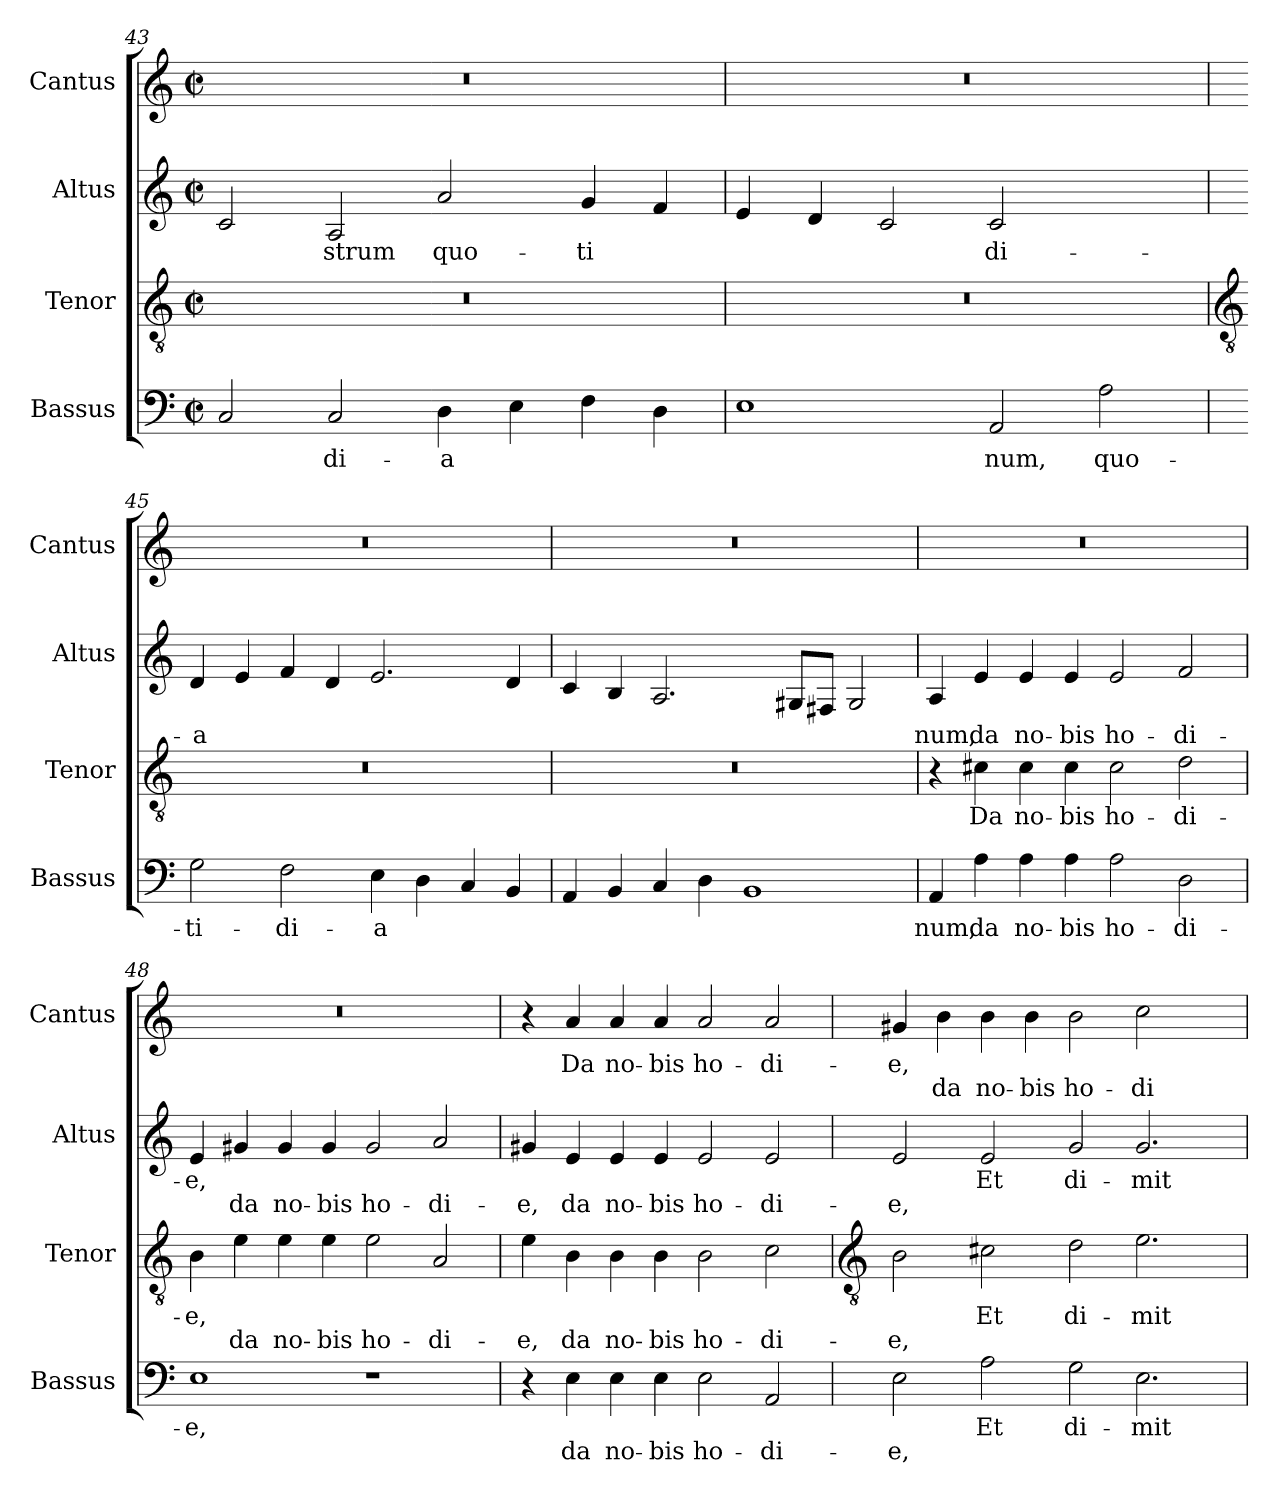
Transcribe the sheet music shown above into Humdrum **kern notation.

**kern	**text	**text	**kern	**text	**text	**kern	**text	**text	**kern	**text	**text
*part4	*part4	*part4	*part3	*part3	*part3	*part2	*part2	*part2	*part1	*part1	*part1
*staff4	*staff4	*staff4	*staff3	*staff3	*staff3	*staff2	*staff2	*staff2	*staff1	*staff1	*staff1
*I"Bassus	*	*	*I"Tenor	*	*	*I"Altus	*	*	*I"Cantus	*	*
*I'Bassus	*	*	*I'Tenor	*	*	*I'Altus	*	*	*I'Cantus	*	*
*clefF4	*	*	*clefGv2	*	*	*clefG2	*	*	*clefG2	*	*
*k[]	*	*	*k[]	*	*	*k[]	*	*	*k[]	*	*
*C:	*	*	*C:	*	*	*C:	*	*	*C:	*	*
*M4/2	*	*	*M4/2	*	*	*M4/2	*	*	*M4/2	*	*
*met(c|)	*	*	*met(c|)	*	*	*met(c|)	*	*	*met(c|)	*	*
=43	=43	=43	=43	=43	=43	=43	=43	=43	=43	=43	=43
2C	.	.	0r	.	.	2c	.	.	0r	.	.
!	!LO:LY:b	!	!	!	!	!	!LO:LY:b	!	!	!	!
2C	di-	.	.	.	.	2A	-strum	.	.	.	.
!	!LO:LY:b	!	!	!	!	!	!LO:LY:b	!	!	!	!
4D	-a	.	.	.	.	2a	quo-	.	.	.	.
4E	.	.	.	.	.	.	.	.	.	.	.
!	!	!	!	!	!	!	!LO:LY:b	!	!	!	!
4F	.	.	.	.	.	4g	-ti	.	.	.	.
4D	.	.	.	.	.	4f	.	.	.	.	.
=44	=44	=44	=44	=44	=44	=44	=44	=44	=44	=44	=44
1E	.	.	0r	.	.	4e	.	.	0r	.	.
.	.	.	.	.	.	4d	.	.	.	.	.
.	.	.	.	.	.	2c	.	.	.	.	.
!	!LO:LY:b	!	!	!	!	!	!LO:LY:b	!	!	!	!
2AA	num,	.	.	.	.	2c	di-	.	.	.	.
!	!LO:LY:b	!	!	!	!	!	!	!	!	!	!
2A	quo-	.	.	.	.	2ryy	.	.	.	.	.
!!LO:LB:g=z
=45	=45	=45	=45	=45	=45	=45	=45	=45	=45	=45	=45
*	*	*	*clefGv2	*	*	*	*	*	*	*	*
!	!LO:LY:b	!	!	!	!	!	!LO:LY:b	!	!	!	!
2G	-ti-	.	0r	.	.	4d	-a	.	0r	.	.
.	.	.	.	.	.	4e	.	.	.	.	.
!	!LO:LY:b	!	!	!	!	!	!	!	!	!	!
2F	-di-	.	.	.	.	4f	.	.	.	.	.
.	.	.	.	.	.	4d	.	.	.	.	.
!	!LO:LY:b	!	!	!	!	!	!	!	!	!	!
4E	-a	.	.	.	.	2.e	.	.	.	.	.
4D	.	.	.	.	.	.	.	.	.	.	.
4C	.	.	.	.	.	.	.	.	.	.	.
4BB	.	.	.	.	.	4d	.	.	.	.	.
=46	=46	=46	=46	=46	=46	=46	=46	=46	=46	=46	=46
4AA	.	.	0r	.	.	4c	.	.	0r	.	.
4BB	.	.	.	.	.	4B	.	.	.	.	.
4C	.	.	.	.	.	2.A	.	.	.	.	.
4D	.	.	.	.	.	.	.	.	.	.	.
1BB	.	.	.	.	.	.	.	.	.	.	.
.	.	.	.	.	.	8G#XL	.	.	.	.	.
.	.	.	.	.	.	8F#J	.	.	.	.	.
.	.	.	.	.	.	2G#	.	.	.	.	.
!!LO:LB:g=z
=47	=47	=47	=47	=47	=47	=47	=47	=47	=47	=47	=47
!	!LO:LY:b	!	!	!	!	!	!LO:LY:b	!	!	!	!
4AA	num,	.	4r	.	.	4A	num,	.	0r	.	.
!	!LO:LY:b	!	!	!LO:LY:b	!	!	!LO:LY:b	!	!	!	!
4A	da	.	4c#X	Da	.	4e	da	.	.	.	.
!	!LO:LY:b	!	!	!LO:LY:b	!	!	!LO:LY:b	!	!	!	!
4A	no-	.	4c#	no-	.	4e	no-	.	.	.	.
!	!LO:LY:b	!	!	!LO:LY:b	!	!	!LO:LY:b	!	!	!	!
4A	-bis	.	4c#	-bis	.	4e	-bis	.	.	.	.
!	!LO:LY:b	!	!	!LO:LY:b	!	!	!LO:LY:b	!	!	!	!
2A	ho-	.	2c#	ho-	.	2e	ho-	.	.	.	.
!	!LO:LY:b	!	!	!LO:LY:b	!	!	!LO:LY:b	!	!	!	!
2D	-di-	.	2d	-di-	.	2f	-di-	.	.	.	.
=48	=48	=48	=48	=48	=48	=48	=48	=48	=48	=48	=48
!	!LO:LY:b	!	!	!LO:LY:b	!	!	!LO:LY:b	!	!	!	!
1E	-e,	.	4B	-e,	.	4e	-e,	.	0r	.	.
!	!	!	!	!	!LO:LY:b	!	!	!LO:LY:b	!	!	!
.	.	.	4e	.	da	4g#X	.	da	.	.	.
!	!	!	!	!	!LO:LY:b	!	!	!LO:LY:b	!	!	!
.	.	.	4e	.	no-	4g#	.	no-	.	.	.
!	!	!	!	!	!LO:LY:b	!	!	!LO:LY:b	!	!	!
.	.	.	4e	.	-bis	4g#	.	-bis	.	.	.
!	!	!	!	!	!LO:LY:b	!	!	!LO:LY:b	!	!	!
1r	.	.	2e	.	ho-	2g#	.	ho-	.	.	.
!	!	!	!	!	!LO:LY:b	!	!	!LO:LY:b	!	!	!
.	.	.	2A	.	-di-	2a	.	-di-	.	.	.
=49	=49	=49	=49	=49	=49	=49	=49	=49	=49	=49	=49
!	!	!	!	!	!LO:LY:b	!	!	!LO:LY:b	!	!	!
4r	.	.	4e	.	-e,	4g#X	.	-e,	4r	.	.
!	!	!LO:LY:b	!	!	!LO:LY:b	!	!	!LO:LY:b	!	!LO:LY:b	!
4E	.	da	4B	.	da	4e	.	da	4a	Da	.
!	!	!LO:LY:b	!	!	!LO:LY:b	!	!	!LO:LY:b	!	!LO:LY:b	!
4E	.	no-	4B	.	no-	4e	.	no-	4a	no-	.
!	!	!LO:LY:b	!	!	!LO:LY:b	!	!	!LO:LY:b	!	!LO:LY:b	!
4E	.	-bis	4B	.	-bis	4e	.	-bis	4a	-bis	.
!	!	!LO:LY:b	!	!	!LO:LY:b	!	!	!LO:LY:b	!	!LO:LY:b	!
2E	.	ho-	2B	.	ho-	2e	.	ho-	2a	ho-	.
!	!	!LO:LY:b	!	!	!LO:LY:b	!	!	!LO:LY:b	!	!LO:LY:b	!
2AA	.	-di-	2c	.	-di-	2e	.	-di-	2a	-di-	.
!!LO:LB:g=z
=50	=50	=50	=50	=50	=50	=50	=50	=50	=50	=50	=50
*	*	*	*clefGv2	*	*	*	*	*	*	*	*
!	!	!LO:LY:b	!	!	!LO:LY:b	!	!	!LO:LY:b	!	!LO:LY:b	!
2E	.	-e,	2B	.	-e,	2e	.	-e,	4g#X	-e,	.
!	!	!	!	!	!	!	!	!	!	!	!LO:LY:b
.	.	.	.	.	.	.	.	.	4b	.	da
!	!LO:LY:b	!	!	!LO:LY:b	!	!	!LO:LY:b	!	!	!	!LO:LY:b
2A	Et	.	2c#X	Et	.	2e	Et	.	4b	.	no-
!	!	!	!	!	!	!	!	!	!	!	!LO:LY:b
.	.	.	.	.	.	.	.	.	4b	.	-bis
!	!LO:LY:b	!	!	!LO:LY:b	!	!	!LO:LY:b	!	!	!	!LO:LY:b
2G	di-	.	2d	di-	.	2g	di-	.	2b	.	ho-
!	!LO:LY:b	!	!	!LO:LY:b	!	!	!LO:LY:b	!	!	!	!LO:LY:b
2.E	-mit-	.	2.e	-mit-	.	2.g	-mit-	.	2cc	.	-di-
.	.	.	.	.	.	.	.	.	4ryy	.	.
=	=	=	=	=	=	=	=	=	=	=	=
*-	*-	*-	*-	*-	*-	*-	*-	*-	*-	*-	*-
